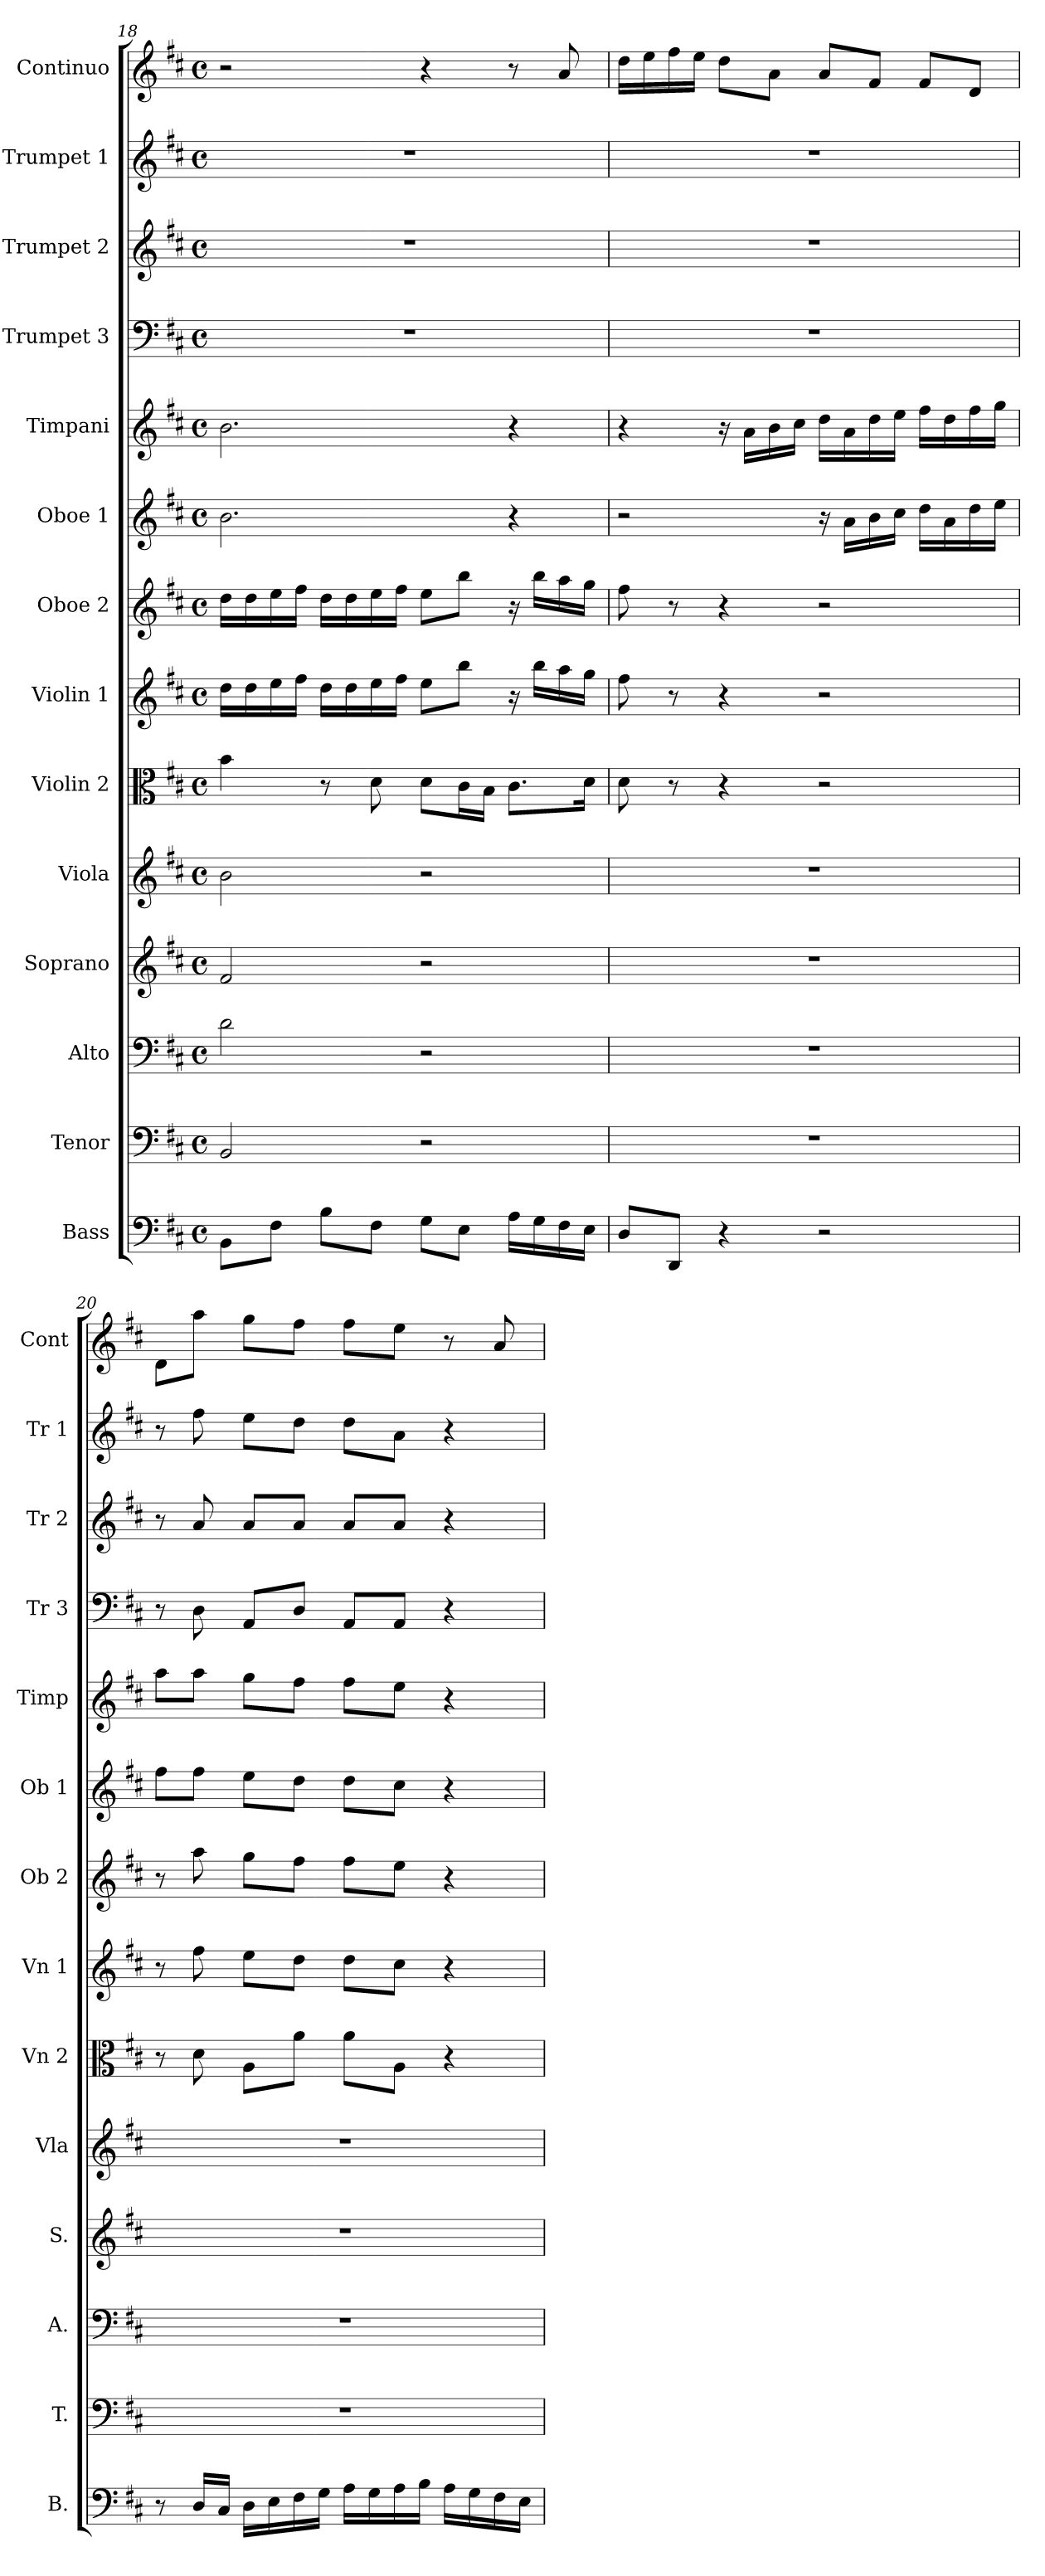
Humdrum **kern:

**kern	**kern	**kern	**kern	**kern	**kern	**kern	**kern	**kern	**kern	**kern	**kern	**kern	**kern
*part14	*part13	*part12	*part11	*part10	*part9	*part8	*part7	*part6	*part5	*part4	*part3	*part2	*part1
*staff14	*staff13	*staff12	*staff11	*staff10	*staff9	*staff8	*staff7	*staff6	*staff5	*staff4	*staff3	*staff2	*staff1
*I"Bass	*I"Tenor	*I"Alto	*I"Soprano	*I"Viola	*I"Violin 2	*I"Violin 1	*I"Oboe 2	*I"Oboe 1	*I"Timpani	*I"Trumpet 3	*I"Trumpet 2	*I"Trumpet 1	*I"Continuo
*I'B.	*I'T.	*I'A.	*I'S.	*I'Vla	*I'Vn 2	*I'Vn 1	*I'Ob 2	*I'Ob 1	*I'Timp	*I'Tr 3	*I'Tr 2	*I'Tr 1	*I'Cont
!!LO:PB:g=z
*clefF4	*clefF4	*clefF4	*clefG2	*clefG2	*clefC3	*clefG2	*clefG2	*clefG2	*clefG2	*clefF4	*clefG2	*clefG2	*clefG2
*k[f#c#]	*k[f#c#]	*k[f#c#]	*k[f#c#]	*k[f#c#]	*k[f#c#]	*k[f#c#]	*k[f#c#]	*k[f#c#]	*k[f#c#]	*k[f#c#]	*k[f#c#]	*k[f#c#]	*k[f#c#]
*D:	*D:	*D:	*D:	*D:	*D:	*D:	*D:	*D:	*D:	*D:	*D:	*D:	*D:
*M4/4	*M4/4	*M4/4	*M4/4	*M4/4	*M4/4	*M4/4	*M4/4	*M4/4	*M4/4	*M4/4	*M4/4	*M4/4	*M4/4
*met(c)	*met(c)	*met(c)	*met(c)	*met(c)	*met(c)	*met(c)	*met(c)	*met(c)	*met(c)	*met(c)	*met(c)	*met(c)	*met(c)
=18	=18	=18	=18	=18	=18	=18	=18	=18	=18	=18	=18	=18	=18
8BB\L	2BB/	2d\	2f#/	2b\	4b\	16dd\LL	16dd\LL	2.b\	2.b\	1r	1r	1r	2r
.	.	.	.	.	.	16dd\	16dd\	.	.	.	.	.	.
8F#\J	.	.	.	.	.	16ee\	16ee\	.	.	.	.	.	.
.	.	.	.	.	.	16ff#\JJ	16ff#\JJ	.	.	.	.	.	.
8B\L	.	.	.	.	8r	16dd\LL	16dd\LL	.	.	.	.	.	.
.	.	.	.	.	.	16dd\	16dd\	.	.	.	.	.	.
8F#\J	.	.	.	.	8d\	16ee\	16ee\	.	.	.	.	.	.
.	.	.	.	.	.	16ff#\JJ	16ff#\JJ	.	.	.	.	.	.
8G\L	2r	2r	2r	2r	8d\L	8ee\L	8ee\L	.	.	.	.	.	4r
8E\J	.	.	.	.	16c#\L	8bb\J	8bb\J	.	.	.	.	.	.
.	.	.	.	.	16B\JJ	.	.	.	.	.	.	.	.
16A\LL	.	.	.	.	8.c#\L	16r	16r	4r	4r	.	.	.	8r
16G\	.	.	.	.	.	16bb\LL	16bb\LL	.	.	.	.	.	.
16F#\	.	.	.	.	.	16aa\	16aa\	.	.	.	.	.	8a/
16E\JJ	.	.	.	.	16d\Jk	16gg\JJ	16gg\JJ	.	.	.	.	.	.
=19	=19	=19	=19	=19	=19	=19	=19	=19	=19	=19	=19	=19	=19
8D/L	1r	1r	1r	1r	8d\	8ff#\	8ff#\	2r	4r	1r	1r	1r	16dd\LL
.	.	.	.	.	.	.	.	.	.	.	.	.	16ee\
8DD/J	.	.	.	.	8r	8r	8r	.	.	.	.	.	16ff#\
.	.	.	.	.	.	.	.	.	.	.	.	.	16ee\JJ
4r	.	.	.	.	4r	4r	4r	.	16r	.	.	.	8dd\L
.	.	.	.	.	.	.	.	.	16a\LL	.	.	.	.
.	.	.	.	.	.	.	.	.	16b\	.	.	.	8a\J
.	.	.	.	.	.	.	.	.	16cc#\JJ	.	.	.	.
2r	.	.	.	.	2r	2r	2r	16r	16dd\LL	.	.	.	8a/L
.	.	.	.	.	.	.	.	16a\LL	16a\	.	.	.	.
.	.	.	.	.	.	.	.	16b\	16dd\	.	.	.	8f#/J
.	.	.	.	.	.	.	.	16cc#\JJ	16ee\JJ	.	.	.	.
.	.	.	.	.	.	.	.	16dd\LL	16ff#\LL	.	.	.	8f#/L
.	.	.	.	.	.	.	.	16a\	16dd\	.	.	.	.
.	.	.	.	.	.	.	.	16dd\	16ff#\	.	.	.	8d/J
.	.	.	.	.	.	.	.	16ee\JJ	16gg\JJ	.	.	.	.
=20	=20	=20	=20	=20	=20	=20	=20	=20	=20	=20	=20	=20	=20
8r	1r	1r	1r	1r	8r	8r	8r	8ff#\L	8aa\L	8r	8r	8r	8d\L
16D/LL	.	.	.	.	8d\	8ff#\	8aa\	8ff#\J	8aa\J	8D\	8a/	8ff#\	8aa\J
16C#/JJ	.	.	.	.	.	.	.	.	.	.	.	.	.
16D\LL	.	.	.	.	8A\L	8ee\L	8gg\L	8ee\L	8gg\L	8AA/L	8a/L	8ee\L	8gg\L
16E\	.	.	.	.	.	.	.	.	.	.	.	.	.
16F#\	.	.	.	.	8a\J	8dd\J	8ff#\J	8dd\J	8ff#\J	8D/J	8a/J	8dd\J	8ff#\J
16G\JJ	.	.	.	.	.	.	.	.	.	.	.	.	.
16A\LL	.	.	.	.	8a\L	8dd\L	8ff#\L	8dd\L	8ff#\L	8AA/L	8a/L	8dd\L	8ff#\L
16G\	.	.	.	.	.	.	.	.	.	.	.	.	.
16A\	.	.	.	.	8A\J	8cc#\J	8ee\J	8cc#\J	8ee\J	8AA/J	8a/J	8a\J	8ee\J
16B\JJ	.	.	.	.	.	.	.	.	.	.	.	.	.
16A\LL	.	.	.	.	4r	4r	4r	4r	4r	4r	4r	4r	8r
16G\	.	.	.	.	.	.	.	.	.	.	.	.	.
16F#\	.	.	.	.	.	.	.	.	.	.	.	.	8a/
16E\JJ	.	.	.	.	.	.	.	.	.	.	.	.	.
=	=	=	=	=	=	=	=	=	=	=	=	=	=
*-	*-	*-	*-	*-	*-	*-	*-	*-	*-	*-	*-	*-	*-
